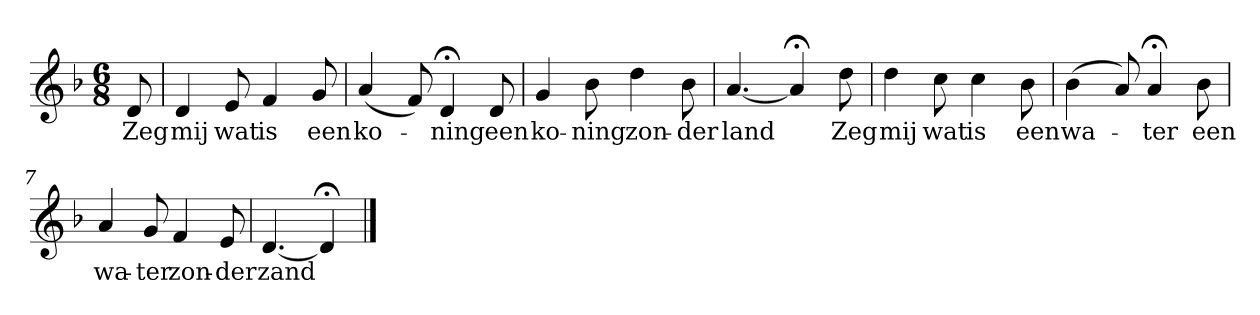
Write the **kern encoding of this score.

**kern	**text
*part1	*part1
*staff1	*staff1
*k[b-]	*
*d:	*
*M6/8	*
*MM120	*
=	=
8d	Zeg
=1	=1
4d	mij
8e	wat
4f	is
8g	een
=2	=2
(4a	ko-
8f)	.
4d;<	-ning
8d	een
=3	=3
4g	ko-
8b-	-ning
4dd	zon-
8b-	-der
=4	=4
[4.a	land
4a;<]	.
8dd	Zeg
=5	=5
4dd	mij
8cc	wat
4cc	is
8b-	een
=6	=6
(4b-	wa-
8a)	.
4a;<	-ter
8b-	een
=7	=7
4a	wa-
8g	-ter
4f	zon-
8e	-der
=8	=8
[4.d	zand
4d;<]	.
==	==
*-	*-
